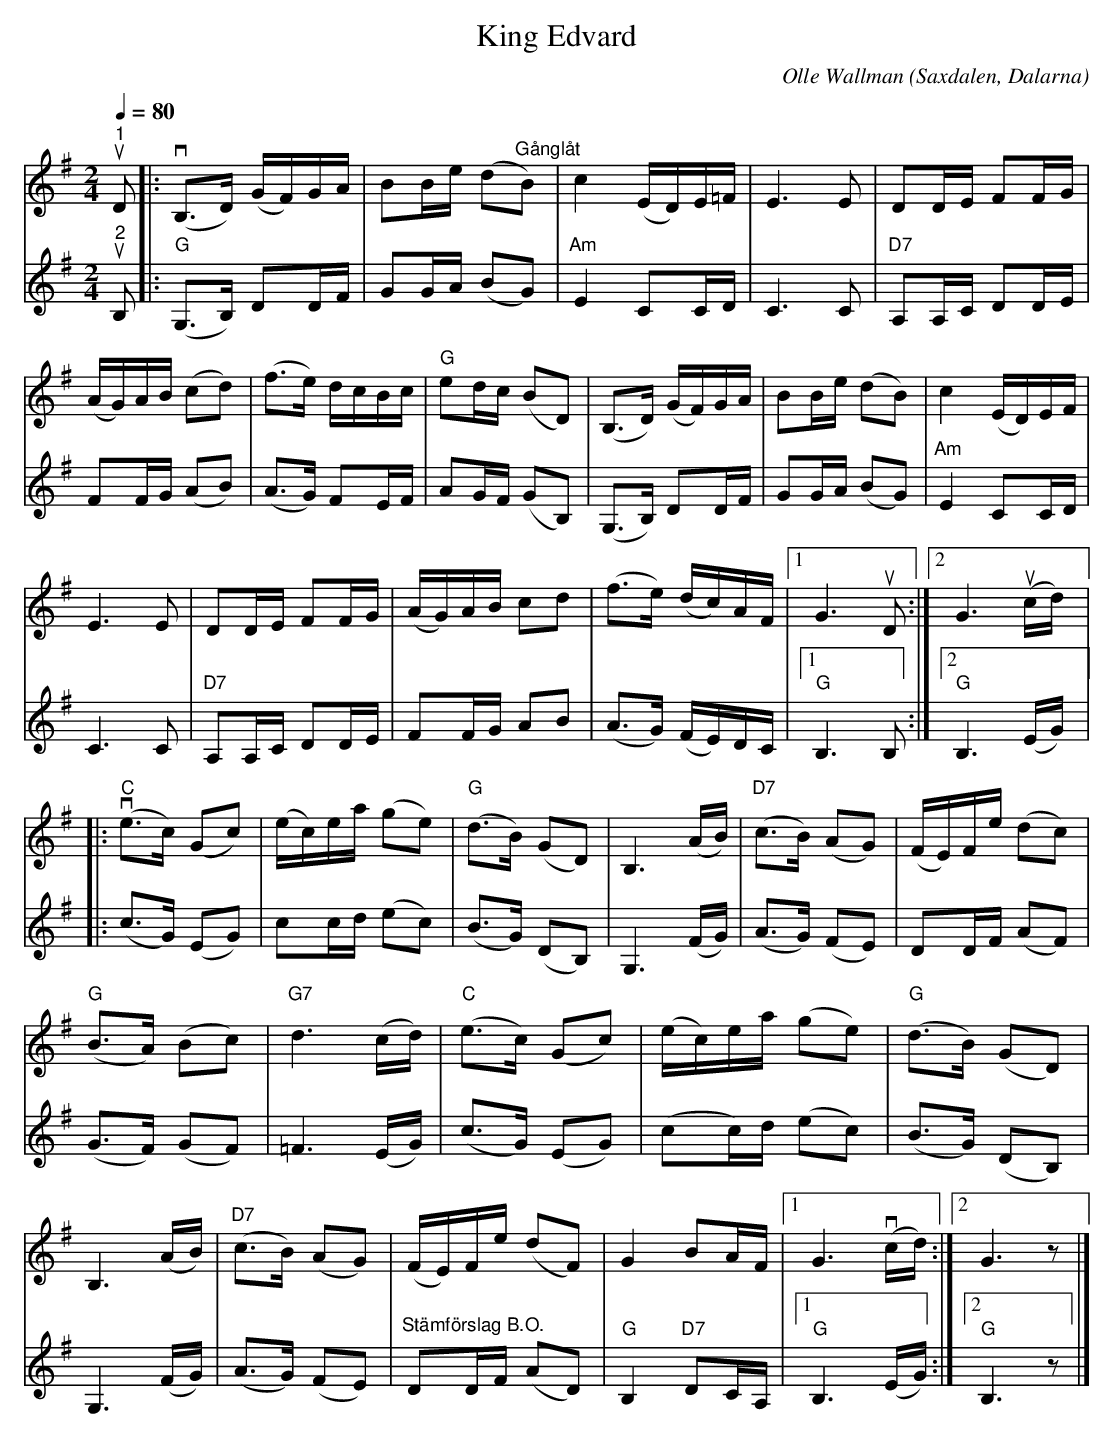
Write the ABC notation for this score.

X:1
T:King Edvard
C:Olle Wallman
O:Saxdalen, Dalarna
L:1/8
Q:1/4=80
M:2/4
K:G
V:1
"^1"u D |:v (B,>D) (G/F/)G/A/ | BB/e/ (d"^Gånglåt"B) | c2 (E/D/)E/=F/ | E3 E | DD/E/ FF/G/ |
(A/G/)A/B/ (cd) | (f>e) d/c/B/c/ |"G" ed/c/ (BD) | (B,>D) (G/F/)G/A/ | BB/e/ (dB) | c2 (E/D/)E/F/ |
E3 E | DD/E/ FF/G/ | (A/G/)A/B/ cd | (f>e) (d/c/)A/F/ |1 G3u D :|2 G3u (c/d/) |:
v"C" (e>c) (Gc) | (e/c/)e/a/ (ge) |"G" (d>B) (GD) | B,3 (A/B/) | "D7" (c>B) (AG) | (F/E/)F/e/ (dc) |
"G" (B>A) (Bc) |"G7" d3 (c/d/) |"C" (e>c) (Gc) | (e/c/)e/a/ (ge) |"G" (d>B) (GD) |
B,3 (A/B/) |"D7" (c>B) (AG) | (F/E/)F/e/ (dF) | G2 BA/F/ |1 G3v (c/d/) :|2 G3 z |]
V:2
"^2"u B, |:"G" (G,>B,) DD/F/ | GG/A/ (BG) |"Am" E2 CC/D/ | C3 C |"D7" A,A,/C/ DD/E/ |
FF/G/ (AB) | (A>G) FE/F/ | AG/F/ (GB,) | (G,>B,) DD/F/ | GG/A/ (BG) |"Am" E2 CC/D/ | C3 C |
"D7" A,A,/C/ DD/E/ | FF/G/ AB | (A>G) (F/E/)D/C/ |1"G" B,3 B, :|2"G" B,3 (E/G/) |:
(c>G) (EG) | cc/d/ (ec) | (B>G) (DB,) | G,3 (F/G/) | (A>G) (FE) | DD/F/ (AF) | (G>F) (GF) |
=F3 (E/G/) | (c>G) (EG) | (cc/)d/ (ec) | (B>G) (DB,) | G,3 (F/G/) | (A>G) (FE) |
"^Stämförslag B.O." DD/F/ (AD) |"G" B,2"D7" DC/A,/ |1 "G" B,3 (E/G/) :|2"G" B,3 z |]
